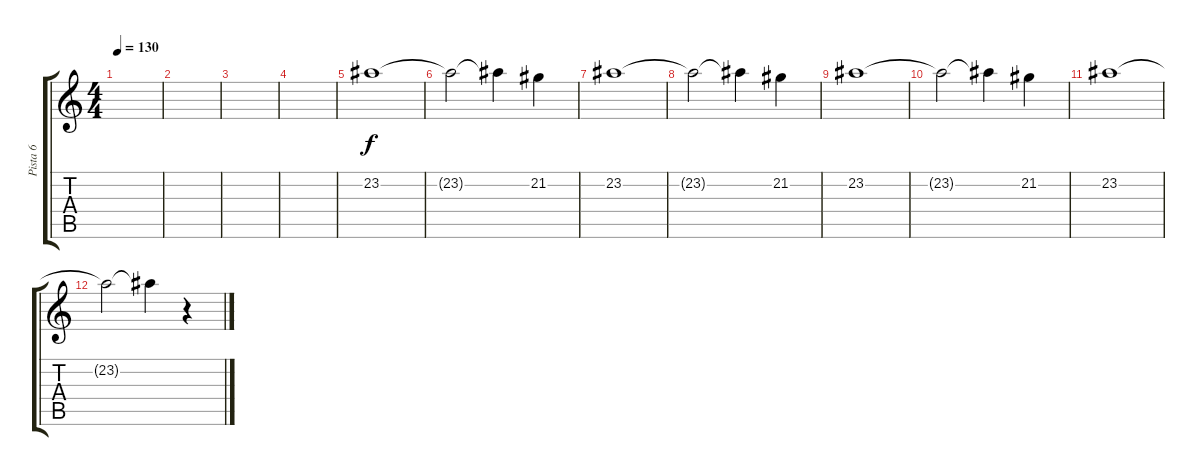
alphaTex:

\track ("Pista 6" "Pista 6") {instrument fx7echoes}
\staff {score tabs}
\tuning (E4 B3 G3 D3 A2 E2) {hide}
\ts (4 4)
\tempo 130
\clef g2
\ks c
|
|
|
|
23.2.1 |
23.2{t}.2 23.2{t}.4 21.2.4 |
23.2.1 |
23.2{t}.2 23.2{t}.4 21.2.4 |
23.2.1 |
23.2{t}.2 23.2{t}.4 21.2.4 |
23.2.1 |
23.2{t}.2 23.2{t}.4 r.4
